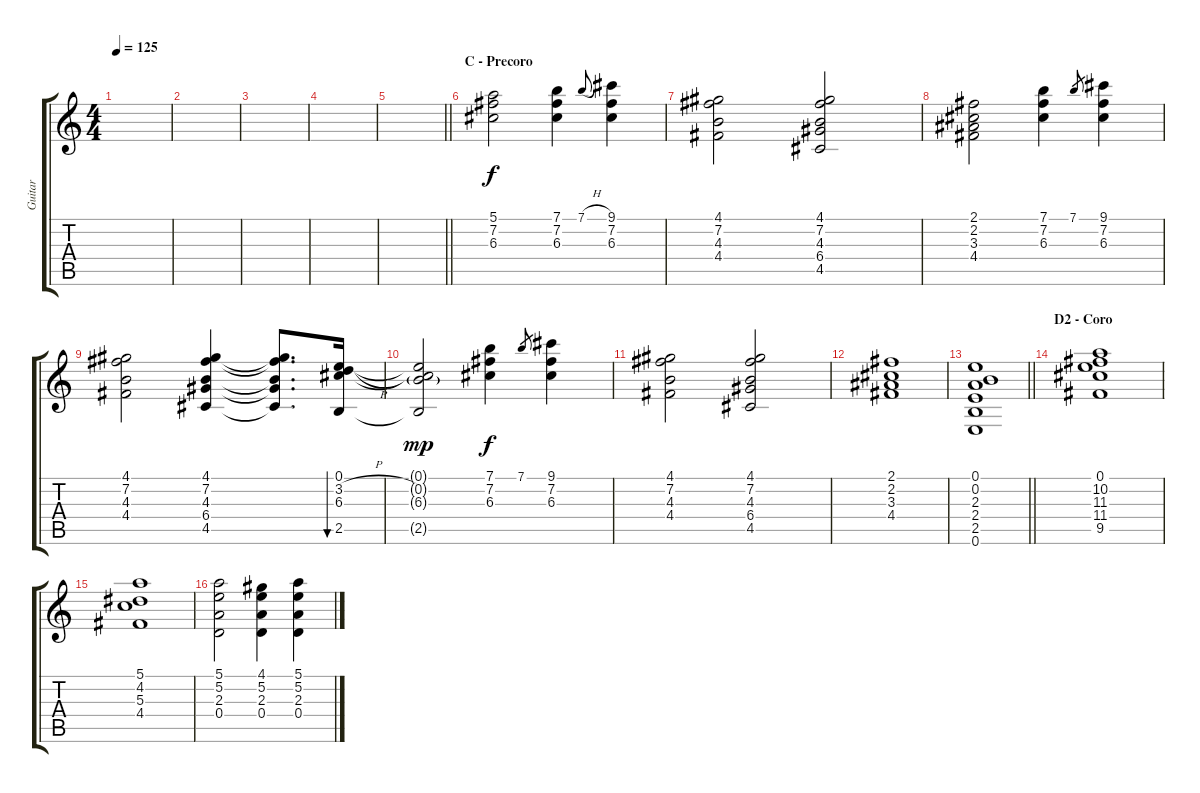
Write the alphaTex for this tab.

\track ("Guitar" "Guitar") {instrument electricguitarjazz}
\staff {score tabs}
\tuning (E4 B3 G3 D3 A2 E2) {hide}
\ts (4 4)
\tempo 125
\clef g2
\ks c
|
|
|
|
\barLineRight lightlight
|
\section ("" "C - Precoro")
(5.1 7.2 6.3).2{txt ""} (7.1 7.2 6.3).4 7.1{h}.8{gr onbeat} (9.1 7.2 6.3).4 |
(4.1 7.2 4.3 4.4).2 (4.1 7.2 4.3 6.4 4.5).2 |
(2.1 2.2 3.3 4.4).2 (7.1 7.2 6.3).4 7.1.8{gr} (9.1 7.2 6.3).4 |
(4.1 7.2 4.3 4.4).2 (4.1 7.2 4.3 6.4 4.5).4 (4.1{t} 7.2{t} 4.3{t} 6.4{t} 4.5{t}).8{d} (0.1 3.2{h} 6.3 2.5).16{bu 480} |
(0.1{t} 0.2{g} 6.3{t} 2.5{t}).2{txt "" dy mp} (7.1 7.2 6.3).4{dy f} 7.1.8{gr} (9.1 7.2 6.3).4 |
(4.1 7.2 4.3 4.4).2 (4.1 7.2 4.3 6.4 4.5).2 |
(2.1 2.2 3.3 4.4).1 |
\barLineRight lightlight
(0.1 0.2 2.3 2.4 2.5 0.6).1 |
\section ("" "D2 - Coro")
(0.1 10.2 11.3 11.4 9.5).1 |
(5.1 4.2 5.3 4.4).1 |
(5.1 5.2 2.3 0.4).2 (4.1 5.2 2.3 0.4).4 (5.1 5.2 2.3 0.4).4
